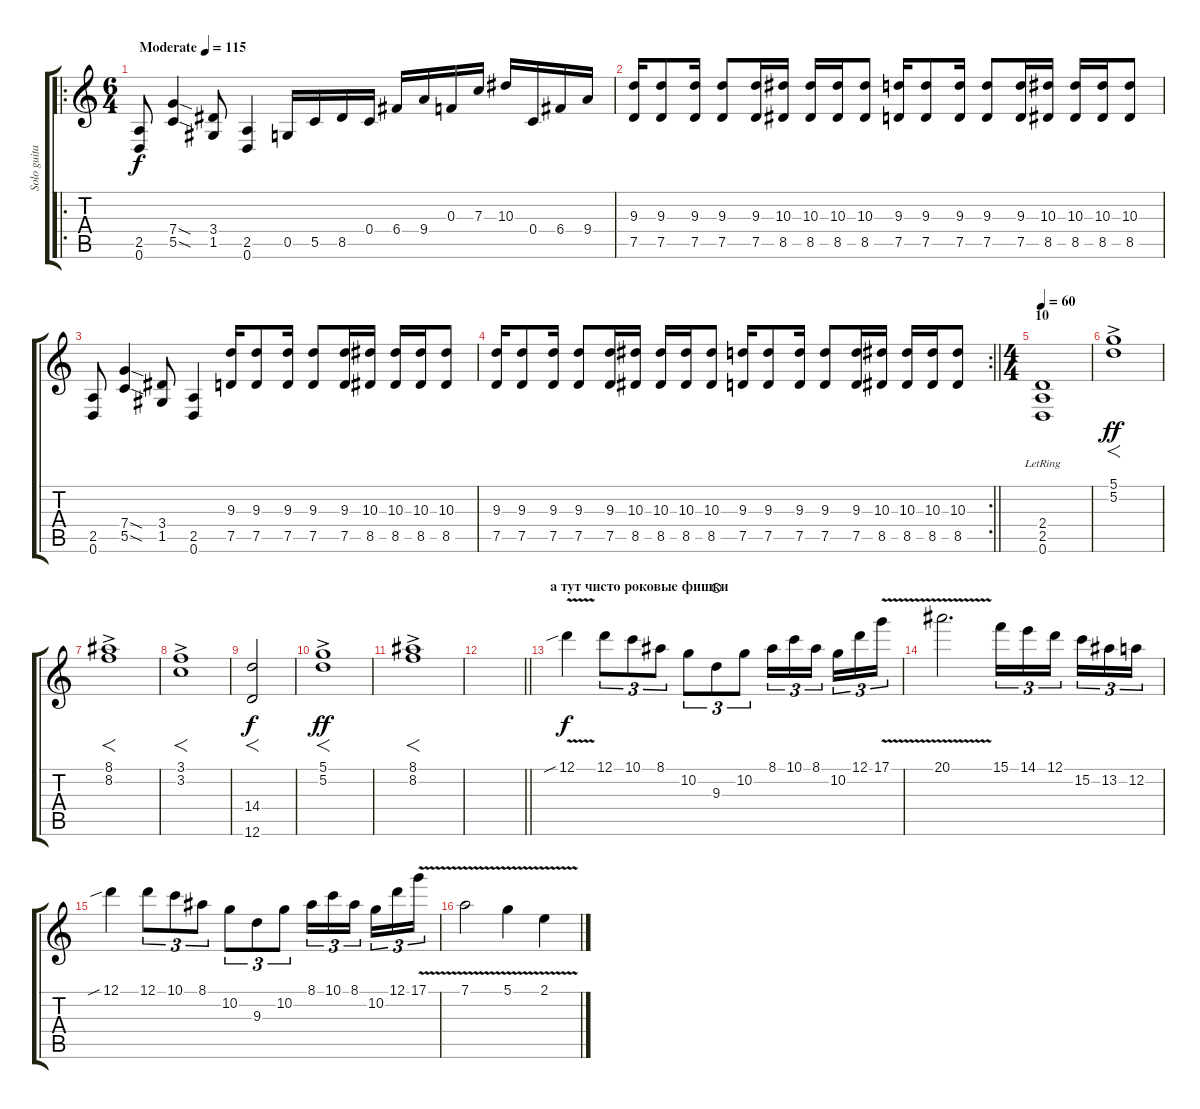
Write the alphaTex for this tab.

\track ("Solo guitar" "Solo guita") {instrument distortionguitar}
\staff {score tabs}
\tuning (D4 A3 F3 C3 G2 D2) {hide}
\ro
\ts (6 4)
\tempo (115 "Moderate")
\clef g2
\ks c
(2.5 0.6).8{dy f instrument distortionguitar} (7.4{sod} 5.5{sod}).4 (3.4 1.5).8 (2.5 0.6).4 0.5.16 5.5.16 8.5.16 0.4.16 6.4.16 9.4.16 0.3.16 7.3.16 10.3.16 0.4.16 6.4.16 9.4.16 |
(9.3 7.5).16 (9.3 7.5).8 (9.3 7.5).16 (9.3 7.5).8 (9.3 7.5).16 (10.3 8.5).16 (10.3 8.5).16 (10.3 8.5).16 (10.3 8.5).8 (9.3 7.5).16 (9.3 7.5).8 (9.3 7.5).16 (9.3 7.5).8 (9.3 7.5).16 (10.3 8.5).16 (10.3 8.5).16 (10.3 8.5).16 (10.3 8.5).8 |
(2.5 0.6).8 (7.4{sod} 5.5{sod}).4 (3.4 1.5).8 (2.5 0.6).4 (9.3 7.5).16 (9.3 7.5).8 (9.3 7.5).16 (9.3 7.5).8 (9.3 7.5).16 (10.3 8.5).16 (10.3 8.5).16 (10.3 8.5).16 (10.3 8.5).8 |
\rc 2
\barLineRight lightlight
(9.3 7.5).16 (9.3 7.5).8 (9.3 7.5).16 (9.3 7.5).8 (9.3 7.5).16 (10.3 8.5).16 (10.3 8.5).16 (10.3 8.5).16 (10.3 8.5).8 (9.3 7.5).16 (9.3 7.5).8 (9.3 7.5).16 (9.3 7.5).8 (9.3 7.5).16 (10.3 8.5).16 (10.3 8.5).16 (10.3 8.5).16 (10.3 8.5).8 |
\ts (4 4)
\section ("" "10")
\tempo 60
(2.4{lr} 2.5 0.6).1{volume 3} |
(5.1{ac} 5.2{ac}).1{f dy ff volume 15 instrument electricguitarjazz} |
(8.1{ac} 8.2{ac}).1{f} |
(3.1{ac} 3.2{ac}).1{f} |
(14.4 12.6).2{f dy f} |
(5.1{ac} 5.2{ac}).1{f dy ff volume 15 instrument electricguitarjazz} |
(8.1{ac} 8.2{ac}).1{f} |
\barLineRight lightlight
|
\section ("" "а тут чисто роковые фишки")
12.1{v sib}.4{dy f volume 12} 12.1.8{tu (3 2)} 10.1.8{tu (3 2)} 8.1.8{tu (3 2)} 10.2.8{tu (3 2)} 9.3.8{tu (3 2) waho} 10.2.8{tu (3 2)} 8.1.16{tu (3 2)} 10.1.16{tu (3 2)} 8.1.16{tu (3 2) beam splitsecondary} 10.2.16{tu (3 2)} 12.1.16{tu (3 2)} 17.1{v}.16{tu (3 2)} |
20.1{v}.2{d} 15.1.16{tu (3 2)} 14.1.16{tu (3 2)} 12.1.16{tu (3 2) beam splitsecondary} 15.2.16{tu (3 2)} 13.2.16{tu (3 2)} 12.2.16{tu (3 2)} |
12.1{sib}.4 12.1.8{tu (3 2)} 10.1.8{tu (3 2)} 8.1.8{tu (3 2)} 10.2.8{tu (3 2)} 9.3.8{tu (3 2)} 10.2.8{tu (3 2)} 8.1.16{tu (3 2)} 10.1.16{tu (3 2)} 8.1.16{tu (3 2) beam splitsecondary} 10.2.16{tu (3 2)} 12.1.16{tu (3 2)} 17.1{v}.16{tu (3 2)} |
7.1{v}.2 5.1{v}.4 2.1{v}.4
